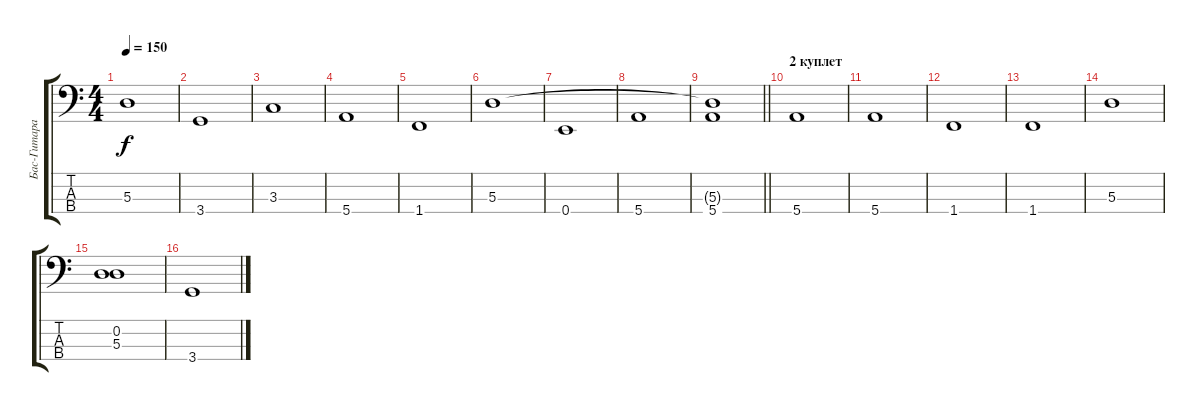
\track ("Бас-Гитара" "Бас-Гитара") {instrument electricbassfinger}
\staff {score tabs}
\tuning (G2 D2 A1 E1) {hide}
\ts (4 4)
\tempo 150
\clef f4
\ks c
5.3.1{dy f} |
3.4.1 |
3.3.1 |
5.4.1 |
1.4.1 |
5.3.1 |
0.4.1 |
5.4.1 |
\barLineRight lightlight
(5.3{t} 5.4).1 |
\section ("" "2 куплет")
5.4.1 |
5.4.1 |
1.4.1 |
1.4.1 |
5.3.1 |
(0.2 5.3).1 |
3.4.1
